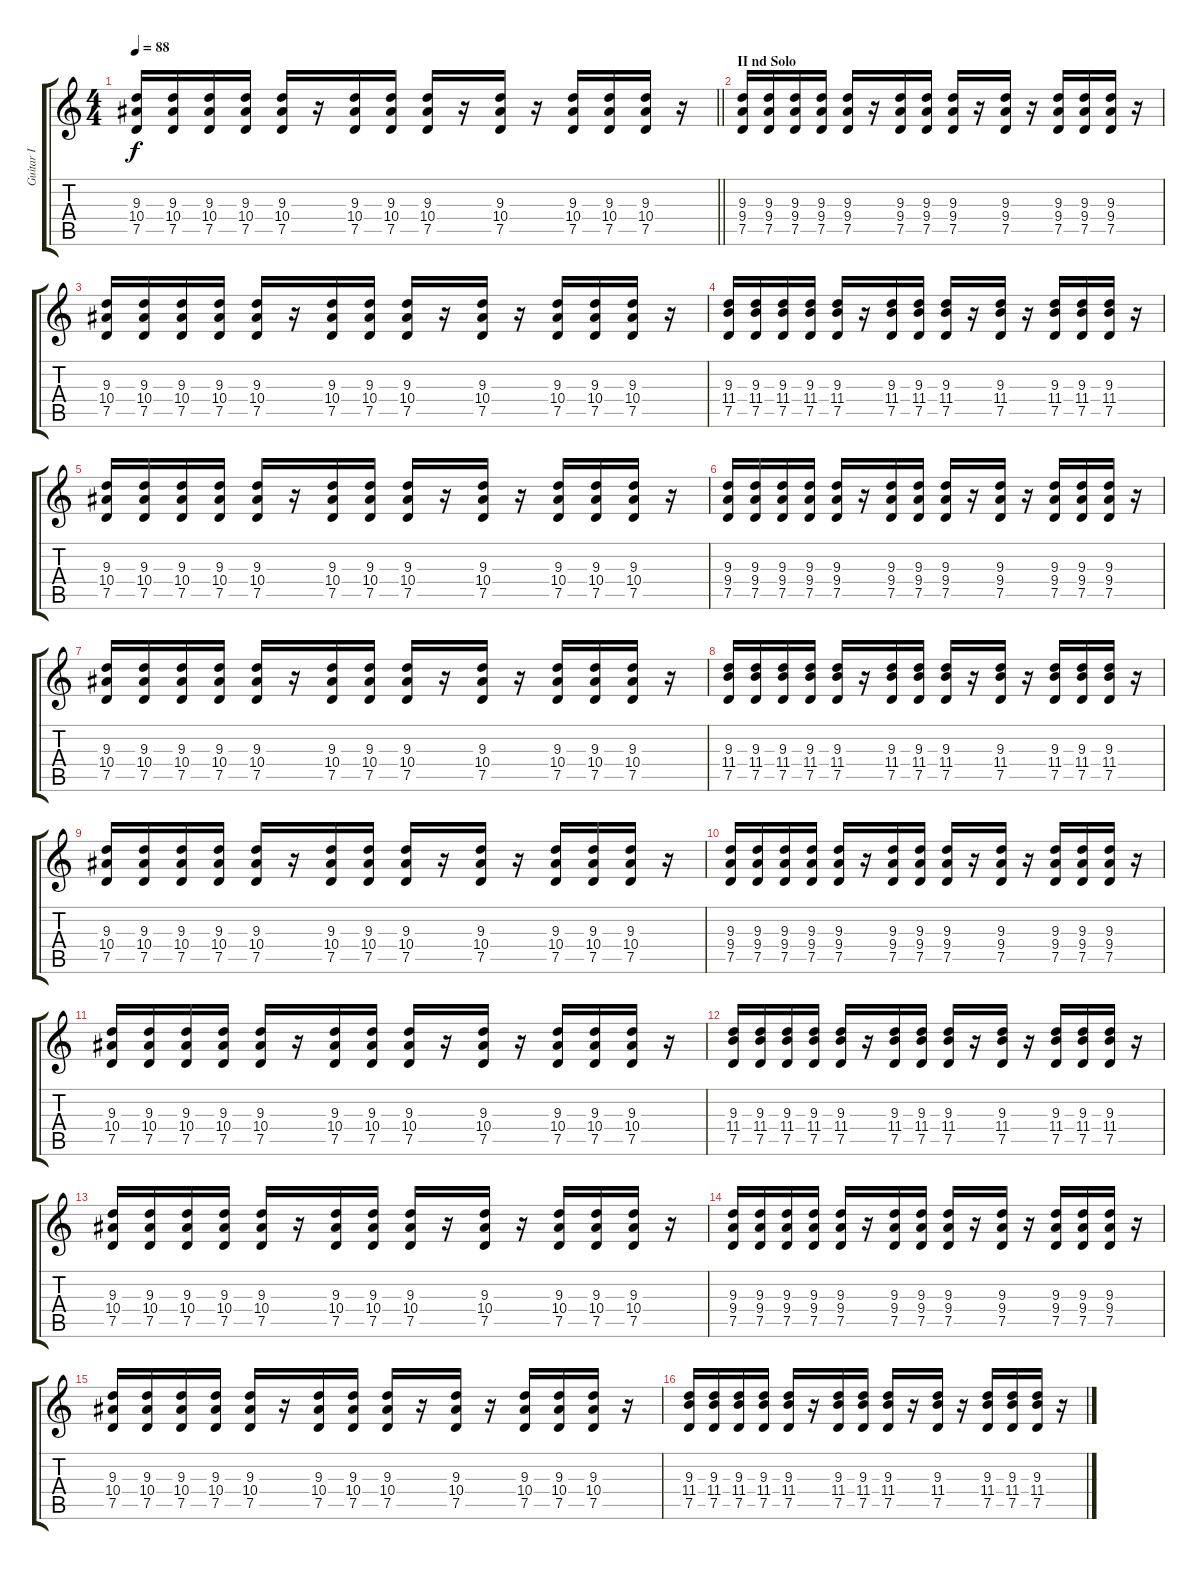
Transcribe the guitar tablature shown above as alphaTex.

\track ("Guitar I" "Guitar I") {instrument overdrivenguitar}
\staff {score tabs}
\tuning (D4 A3 F3 C3 G2 D2) {hide}
\ts (4 4)
\tempo 88
\clef g2
\barLineRight lightlight
\ks c
(9.3 10.4 7.5).16{dy f} (9.3 10.4 7.5).16 (9.3 10.4 7.5).16 (9.3 10.4 7.5).16 (9.3 10.4 7.5).16 r.16 (9.3 10.4 7.5).16 (9.3 10.4 7.5).16 (9.3 10.4 7.5).16 r.16 (9.3 10.4 7.5).16 r.16 (9.3 10.4 7.5).16 (9.3 10.4 7.5).16 (9.3 10.4 7.5).16 r.16 |
\section ("" "II nd Solo")
(9.3 9.4 7.5).16{volume 12} (9.3 9.4 7.5).16 (9.3 9.4 7.5).16 (9.3 9.4 7.5).16 (9.3 9.4 7.5).16 r.16 (9.3 9.4 7.5).16 (9.3 9.4 7.5).16 (9.3 9.4 7.5).16 r.16 (9.3 9.4 7.5).16 r.16 (9.3 9.4 7.5).16 (9.3 9.4 7.5).16 (9.3 9.4 7.5).16 r.16 |
(9.3 10.4 7.5).16 (9.3 10.4 7.5).16 (9.3 10.4 7.5).16 (9.3 10.4 7.5).16 (9.3 10.4 7.5).16 r.16 (9.3 10.4 7.5).16 (9.3 10.4 7.5).16 (9.3 10.4 7.5).16 r.16 (9.3 10.4 7.5).16 r.16 (9.3 10.4 7.5).16 (9.3 10.4 7.5).16 (9.3 10.4 7.5).16 r.16 |
(9.3 11.4 7.5).16 (9.3 11.4 7.5).16 (9.3 11.4 7.5).16 (9.3 11.4 7.5).16 (9.3 11.4 7.5).16 r.16 (9.3 11.4 7.5).16 (9.3 11.4 7.5).16 (9.3 11.4 7.5).16 r.16 (9.3 11.4 7.5).16 r.16 (9.3 11.4 7.5).16 (9.3 11.4 7.5).16 (9.3 11.4 7.5).16 r.16 |
(9.3 10.4 7.5).16 (9.3 10.4 7.5).16 (9.3 10.4 7.5).16 (9.3 10.4 7.5).16 (9.3 10.4 7.5).16 r.16 (9.3 10.4 7.5).16 (9.3 10.4 7.5).16 (9.3 10.4 7.5).16 r.16 (9.3 10.4 7.5).16 r.16 (9.3 10.4 7.5).16 (9.3 10.4 7.5).16 (9.3 10.4 7.5).16 r.16 |
(9.3 9.4 7.5).16 (9.3 9.4 7.5).16 (9.3 9.4 7.5).16 (9.3 9.4 7.5).16 (9.3 9.4 7.5).16 r.16 (9.3 9.4 7.5).16 (9.3 9.4 7.5).16 (9.3 9.4 7.5).16 r.16 (9.3 9.4 7.5).16 r.16 (9.3 9.4 7.5).16 (9.3 9.4 7.5).16 (9.3 9.4 7.5).16 r.16 |
(9.3 10.4 7.5).16 (9.3 10.4 7.5).16 (9.3 10.4 7.5).16 (9.3 10.4 7.5).16 (9.3 10.4 7.5).16 r.16 (9.3 10.4 7.5).16 (9.3 10.4 7.5).16 (9.3 10.4 7.5).16 r.16 (9.3 10.4 7.5).16 r.16 (9.3 10.4 7.5).16 (9.3 10.4 7.5).16 (9.3 10.4 7.5).16 r.16 |
(9.3 11.4 7.5).16 (9.3 11.4 7.5).16 (9.3 11.4 7.5).16 (9.3 11.4 7.5).16 (9.3 11.4 7.5).16 r.16 (9.3 11.4 7.5).16 (9.3 11.4 7.5).16 (9.3 11.4 7.5).16 r.16 (9.3 11.4 7.5).16 r.16 (9.3 11.4 7.5).16 (9.3 11.4 7.5).16 (9.3 11.4 7.5).16 r.16 |
(9.3 10.4 7.5).16 (9.3 10.4 7.5).16 (9.3 10.4 7.5).16 (9.3 10.4 7.5).16 (9.3 10.4 7.5).16 r.16 (9.3 10.4 7.5).16 (9.3 10.4 7.5).16 (9.3 10.4 7.5).16 r.16 (9.3 10.4 7.5).16 r.16 (9.3 10.4 7.5).16 (9.3 10.4 7.5).16 (9.3 10.4 7.5).16 r.16 |
(9.3 9.4 7.5).16 (9.3 9.4 7.5).16 (9.3 9.4 7.5).16 (9.3 9.4 7.5).16 (9.3 9.4 7.5).16 r.16 (9.3 9.4 7.5).16 (9.3 9.4 7.5).16 (9.3 9.4 7.5).16 r.16 (9.3 9.4 7.5).16 r.16 (9.3 9.4 7.5).16 (9.3 9.4 7.5).16 (9.3 9.4 7.5).16 r.16 |
(9.3 10.4 7.5).16 (9.3 10.4 7.5).16 (9.3 10.4 7.5).16 (9.3 10.4 7.5).16 (9.3 10.4 7.5).16 r.16 (9.3 10.4 7.5).16 (9.3 10.4 7.5).16 (9.3 10.4 7.5).16 r.16 (9.3 10.4 7.5).16 r.16 (9.3 10.4 7.5).16 (9.3 10.4 7.5).16 (9.3 10.4 7.5).16 r.16 |
(9.3 11.4 7.5).16 (9.3 11.4 7.5).16 (9.3 11.4 7.5).16 (9.3 11.4 7.5).16 (9.3 11.4 7.5).16 r.16 (9.3 11.4 7.5).16 (9.3 11.4 7.5).16 (9.3 11.4 7.5).16 r.16 (9.3 11.4 7.5).16 r.16 (9.3 11.4 7.5).16 (9.3 11.4 7.5).16 (9.3 11.4 7.5).16 r.16 |
(9.3 10.4 7.5).16 (9.3 10.4 7.5).16 (9.3 10.4 7.5).16 (9.3 10.4 7.5).16 (9.3 10.4 7.5).16 r.16 (9.3 10.4 7.5).16 (9.3 10.4 7.5).16 (9.3 10.4 7.5).16 r.16 (9.3 10.4 7.5).16 r.16 (9.3 10.4 7.5).16 (9.3 10.4 7.5).16 (9.3 10.4 7.5).16 r.16 |
(9.3 9.4 7.5).16 (9.3 9.4 7.5).16 (9.3 9.4 7.5).16 (9.3 9.4 7.5).16 (9.3 9.4 7.5).16 r.16 (9.3 9.4 7.5).16 (9.3 9.4 7.5).16 (9.3 9.4 7.5).16 r.16 (9.3 9.4 7.5).16 r.16 (9.3 9.4 7.5).16 (9.3 9.4 7.5).16 (9.3 9.4 7.5).16 r.16 |
(9.3 10.4 7.5).16 (9.3 10.4 7.5).16 (9.3 10.4 7.5).16 (9.3 10.4 7.5).16 (9.3 10.4 7.5).16 r.16 (9.3 10.4 7.5).16 (9.3 10.4 7.5).16 (9.3 10.4 7.5).16 r.16 (9.3 10.4 7.5).16 r.16 (9.3 10.4 7.5).16 (9.3 10.4 7.5).16 (9.3 10.4 7.5).16 r.16 |
(9.3 11.4 7.5).16 (9.3 11.4 7.5).16 (9.3 11.4 7.5).16 (9.3 11.4 7.5).16 (9.3 11.4 7.5).16 r.16 (9.3 11.4 7.5).16 (9.3 11.4 7.5).16 (9.3 11.4 7.5).16 r.16 (9.3 11.4 7.5).16 r.16 (9.3 11.4 7.5).16 (9.3 11.4 7.5).16 (9.3 11.4 7.5).16 r.16
